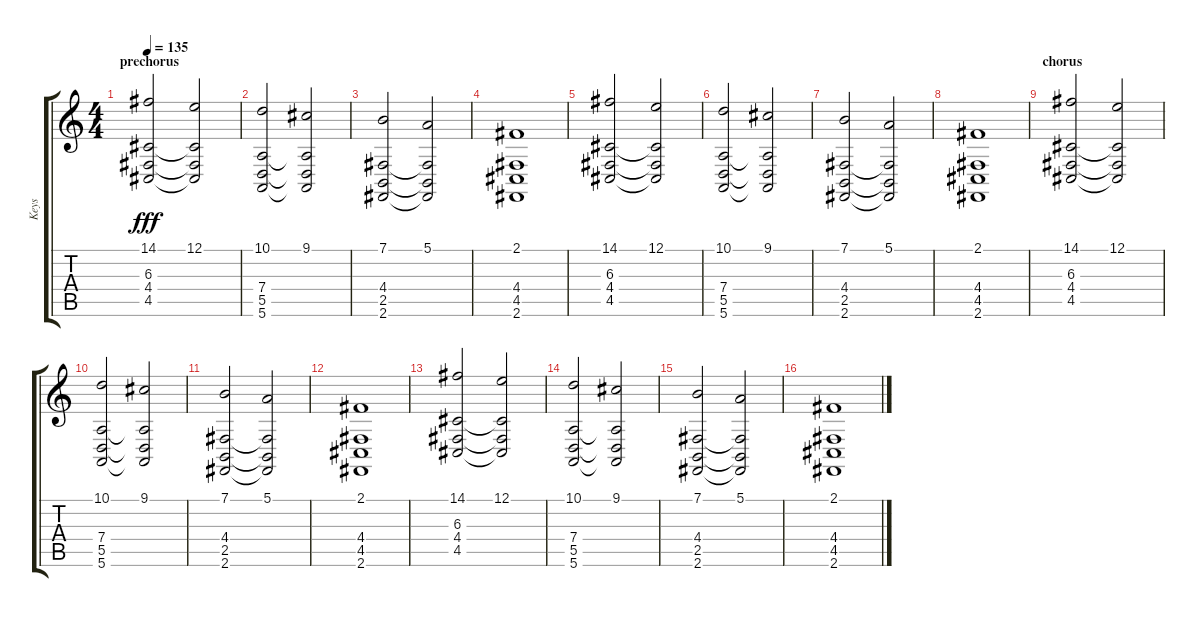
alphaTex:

\track ("Keys" "Keys") {instrument synthstrings1}
\staff {score tabs}
\tuning (E4 B3 G3 D3 A2 E2) {hide}
\ts (4 4)
\section ("" "prechorus")
\tempo 135
\clef g2
\ks c
(14.1 6.3 4.4 4.5).2{dy fff} (12.1 6.3{t} 4.4{t} 4.5{t}).2 |
(10.1 7.4 5.5 5.6).2 (9.1 7.4{t} 5.5{t} 5.6{t}).2 |
(7.1 4.4 2.5 2.6).2 (5.1 4.4{t} 2.5{t} 2.6{t}).2 |
(2.1 4.4 4.5 2.6).1 |
(14.1 6.3 4.4 4.5).2 (12.1 6.3{t} 4.4{t} 4.5{t}).2 |
(10.1 7.4 5.5 5.6).2 (9.1 7.4{t} 5.5{t} 5.6{t}).2 |
(7.1 4.4 2.5 2.6).2 (5.1 4.4{t} 2.5{t} 2.6{t}).2 |
(2.1 4.4 4.5 2.6).1 |
\section ("" "chorus")
(14.1 6.3 4.4 4.5).2 (12.1 6.3{t} 4.4{t} 4.5{t}).2 |
(10.1 7.4 5.5 5.6).2 (9.1 7.4{t} 5.5{t} 5.6{t}).2 |
(7.1 4.4 2.5 2.6).2 (5.1 4.4{t} 2.5{t} 2.6{t}).2 |
(2.1 4.4 4.5 2.6).1 |
(14.1 6.3 4.4 4.5).2 (12.1 6.3{t} 4.4{t} 4.5{t}).2 |
(10.1 7.4 5.5 5.6).2 (9.1 7.4{t} 5.5{t} 5.6{t}).2 |
(7.1 4.4 2.5 2.6).2 (5.1 4.4{t} 2.5{t} 2.6{t}).2 |
(2.1 4.4 4.5 2.6).1
